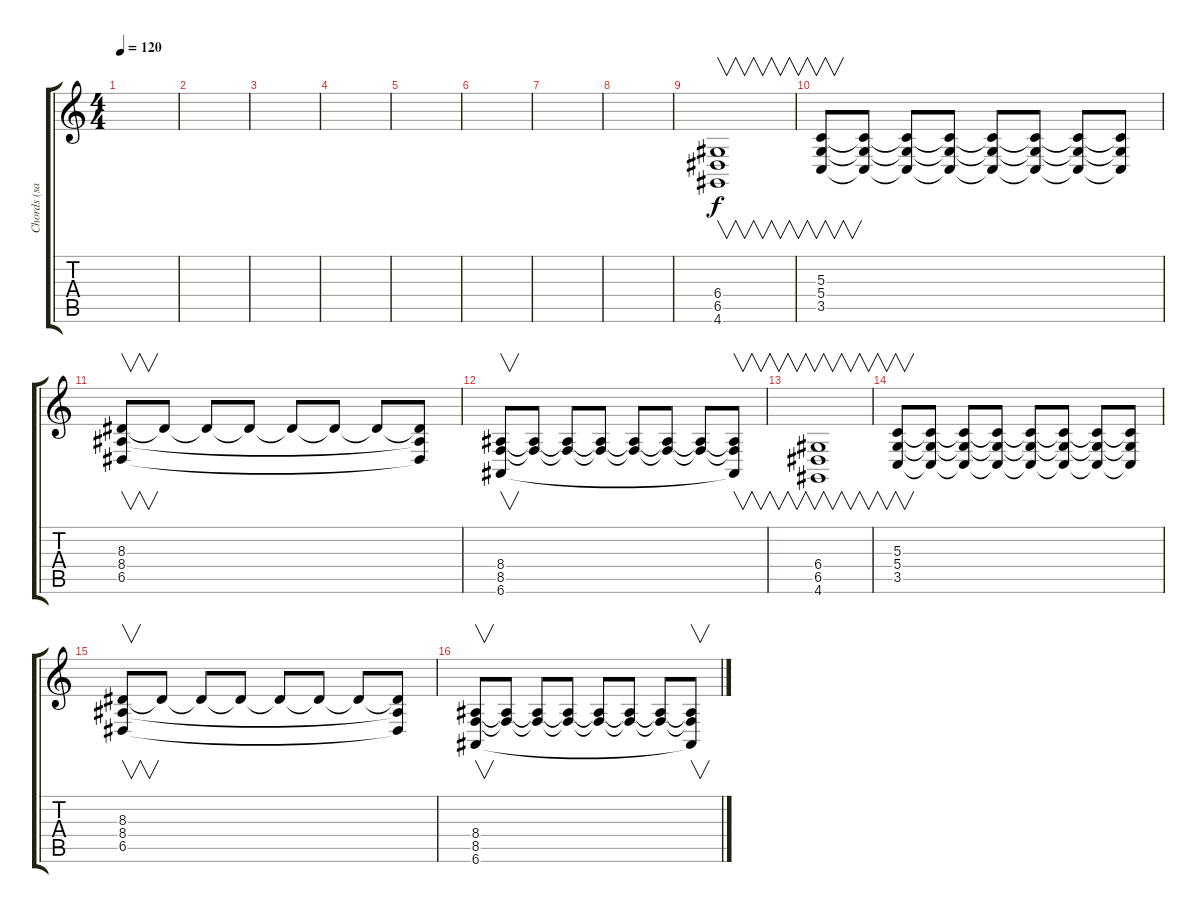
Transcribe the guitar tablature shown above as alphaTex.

\track ("Chords (sawtooth)" "Chords (sa") {instrument lead2sawtooth}
\staff {score tabs}
\tuning (E4 B3 G3 D3 A2 E2) {hide}
\ts (4 4)
\tempo 120
\clef g2
\ks c
|
|
|
|
|
|
|
|
(6.4 6.5 4.6).1{v} |
(5.3 5.4 3.5).8{v volume 11} (5.3{t} 5.4{t} 3.5{t}).8 (5.3{t} 5.4{t} 3.5{t}).8{volume 10} (5.3{t} 5.4{t} 3.5{t}).8 (5.3{t} 5.4{t} 3.5{t}).8{volume 9} (5.3{t} 5.4{t} 3.5{t}).8 (5.3{t} 5.4{t} 3.5{t}).8{volume 12} (5.3{t} 5.4{t} 3.5{t}).8 |
(8.3 8.4 6.5).8{v volume 11} 8.3{t}.8 8.3{t}.8{volume 10} 8.3{t}.8 8.3{t}.8{volume 9} 8.3{t}.8 8.3{t}.8{volume 12} (8.3{t} 8.4{t} 6.5{t}).8 |
(8.4 8.5 6.6).8{v volume 11} (8.4{t} 8.5{t}).8 (8.4{t} 8.5{t}).8{volume 10} (8.4{t} 8.5{t}).8 (8.4{t} 8.5{t}).8{volume 9} (8.4{t} 8.5{t}).8 (8.4{t} 8.5{t}).8{volume 12} (8.4{t} 8.5{t} 6.6{t}).8{v} |
(6.4 6.5 4.6).1{v} |
(5.3 5.4 3.5).8{v volume 11} (5.3{t} 5.4{t} 3.5{t}).8 (5.3{t} 5.4{t} 3.5{t}).8{volume 10} (5.3{t} 5.4{t} 3.5{t}).8 (5.3{t} 5.4{t} 3.5{t}).8{volume 9} (5.3{t} 5.4{t} 3.5{t}).8 (5.3{t} 5.4{t} 3.5{t}).8{volume 12} (5.3{t} 5.4{t} 3.5{t}).8 |
(8.3 8.4 6.5).8{v volume 11} 8.3{t}.8 8.3{t}.8{volume 10} 8.3{t}.8 8.3{t}.8{volume 9} 8.3{t}.8 8.3{t}.8{volume 12} (8.3{t} 8.4{t} 6.5{t}).8 |
(8.4 8.5 6.6).8{v volume 11} (8.4{t} 8.5{t}).8 (8.4{t} 8.5{t}).8{volume 10} (8.4{t} 8.5{t}).8 (8.4{t} 8.5{t}).8{volume 9} (8.4{t} 8.5{t}).8 (8.4{t} 8.5{t}).8{volume 12} (8.4{t} 8.5{t} 6.6{t}).8{v}
